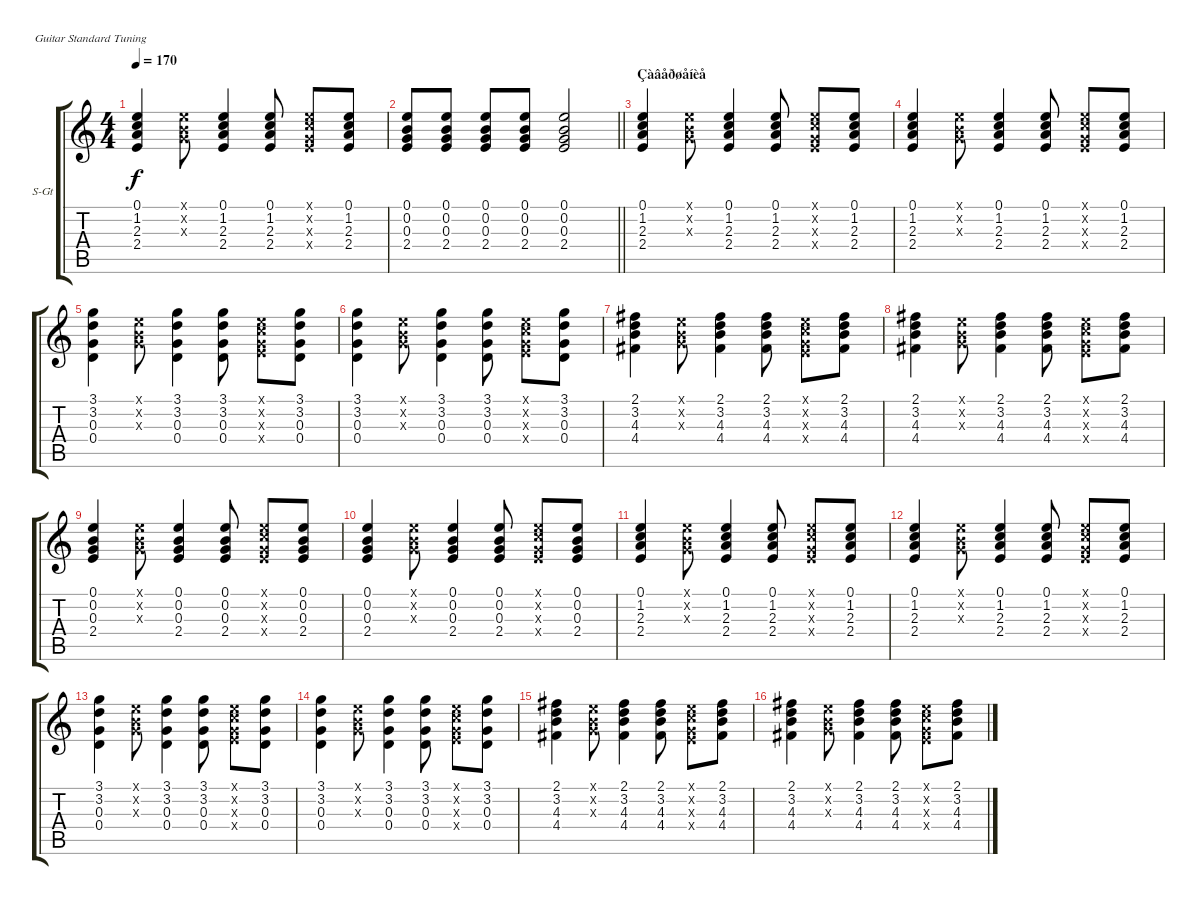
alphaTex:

\bracketExtendMode groupsimilarinstruments
\firstSystemTrackNameOrientation horizontal
\otherSystemsTrackNameOrientation horizontal
\track ("Âèêòîð Öîé" "S-Gt") {instrument acousticguitarsteel}
\staff {score tabs}
\tuning (E4 B3 G3 D3 A2 E2)
\ts (4 4)
\tempo 170
\clef g2
\ks c
(0.1 1.2 2.3 2.4).4{dy f} (0.1{x} 0.2{x} 0.3{x}).8 (0.1 1.2 2.3 2.4).4 (0.1 1.2 2.3 2.4).8 (0.1{x} 1.2{x} 0.3{x} 2.4{x}).8 (0.1 1.2 2.3 2.4).8 |
\barLineRight lightlight
(0.1 0.2 0.3 2.4).8 (0.1 0.2 0.3 2.4).8 (0.1 0.2 0.3 2.4).8 (0.1 0.2 0.3 2.4).8 (0.1 0.2 0.3 2.4).2 |
\section ("" "Çàâåðøåíèå")
(0.1 1.2 2.3 2.4).4 (0.1{x} 0.2{x} 0.3{x}).8 (0.1 1.2 2.3 2.4).4 (0.1 1.2 2.3 2.4).8 (0.1{x} 1.2{x} 0.3{x} 2.4{x}).8 (0.1 1.2 2.3 2.4).8 |
(0.1 1.2 2.3 2.4).4 (0.1{x} 0.2{x} 0.3{x}).8 (0.1 1.2 2.3 2.4).4 (0.1 1.2 2.3 2.4).8 (0.1{x} 1.2{x} 0.3{x} 2.4{x}).8 (0.1 1.2 2.3 2.4).8 |
(3.1 3.2 0.3 0.4).4 (0.1{x} 0.2{x} 0.3{x}).8 (3.1 3.2 0.3 0.4).4 (3.1 3.2 0.3 0.4).8 (0.1{x} 1.2{x} 0.3{x} 2.4{x}).8 (3.1 3.2 0.3 0.4).8 |
(3.1 3.2 0.3 0.4).4 (0.1{x} 0.2{x} 0.3{x}).8 (3.1 3.2 0.3 0.4).4 (3.1 3.2 0.3 0.4).8 (0.1{x} 1.2{x} 0.3{x} 2.4{x}).8 (3.1 3.2 0.3 0.4).8 |
(2.1 3.2 4.3 4.4).4 (0.1{x} 0.2{x} 0.3{x}).8 (2.1 3.2 4.3 4.4).4 (2.1 3.2 4.3 4.4).8 (0.1{x} 1.2{x} 0.3{x} 2.4{x}).8 (2.1 3.2 4.3 4.4).8 |
(2.1 3.2 4.3 4.4).4 (0.1{x} 0.2{x} 0.3{x}).8 (2.1 3.2 4.3 4.4).4 (2.1 3.2 4.3 4.4).8 (0.1{x} 1.2{x} 0.3{x} 2.4{x}).8 (2.1 3.2 4.3 4.4).8 |
(0.1 0.2 0.3 2.4).4 (0.1{x} 0.2{x} 0.3{x}).8 (0.1 0.2 0.3 2.4).4 (0.1 0.2 0.3 2.4).8 (0.1{x} 1.2{x} 0.3{x} 2.4{x}).8 (0.1 0.2 0.3 2.4).8 |
(0.1 0.2 0.3 2.4).4 (0.1{x} 0.2{x} 0.3{x}).8 (0.1 0.2 0.3 2.4).4 (0.1 0.2 0.3 2.4).8 (0.1{x} 1.2{x} 0.3{x} 2.4{x}).8 (0.1 0.2 0.3 2.4).8 |
(0.1 1.2 2.3 2.4).4 (0.1{x} 0.2{x} 0.3{x}).8 (0.1 1.2 2.3 2.4).4 (0.1 1.2 2.3 2.4).8 (0.1{x} 1.2{x} 0.3{x} 2.4{x}).8 (0.1 1.2 2.3 2.4).8 |
(0.1 1.2 2.3 2.4).4 (0.1{x} 0.2{x} 0.3{x}).8 (0.1 1.2 2.3 2.4).4 (0.1 1.2 2.3 2.4).8 (0.1{x} 1.2{x} 0.3{x} 2.4{x}).8 (0.1 1.2 2.3 2.4).8 |
(3.1 3.2 0.3 0.4).4 (0.1{x} 0.2{x} 0.3{x}).8 (3.1 3.2 0.3 0.4).4 (3.1 3.2 0.3 0.4).8 (0.1{x} 1.2{x} 0.3{x} 2.4{x}).8 (3.1 3.2 0.3 0.4).8 |
(3.1 3.2 0.3 0.4).4 (0.1{x} 0.2{x} 0.3{x}).8 (3.1 3.2 0.3 0.4).4 (3.1 3.2 0.3 0.4).8 (0.1{x} 1.2{x} 0.3{x} 2.4{x}).8 (3.1 3.2 0.3 0.4).8 |
(2.1 3.2 4.3 4.4).4 (0.1{x} 0.2{x} 0.3{x}).8 (2.1 3.2 4.3 4.4).4 (2.1 3.2 4.3 4.4).8 (0.1{x} 1.2{x} 0.3{x} 2.4{x}).8 (2.1 3.2 4.3 4.4).8 |
(2.1 3.2 4.3 4.4).4 (0.1{x} 0.2{x} 0.3{x}).8 (2.1 3.2 4.3 4.4).4 (2.1 3.2 4.3 4.4).8 (0.1{x} 1.2{x} 0.3{x} 2.4{x}).8 (2.1 3.2 4.3 4.4).8
